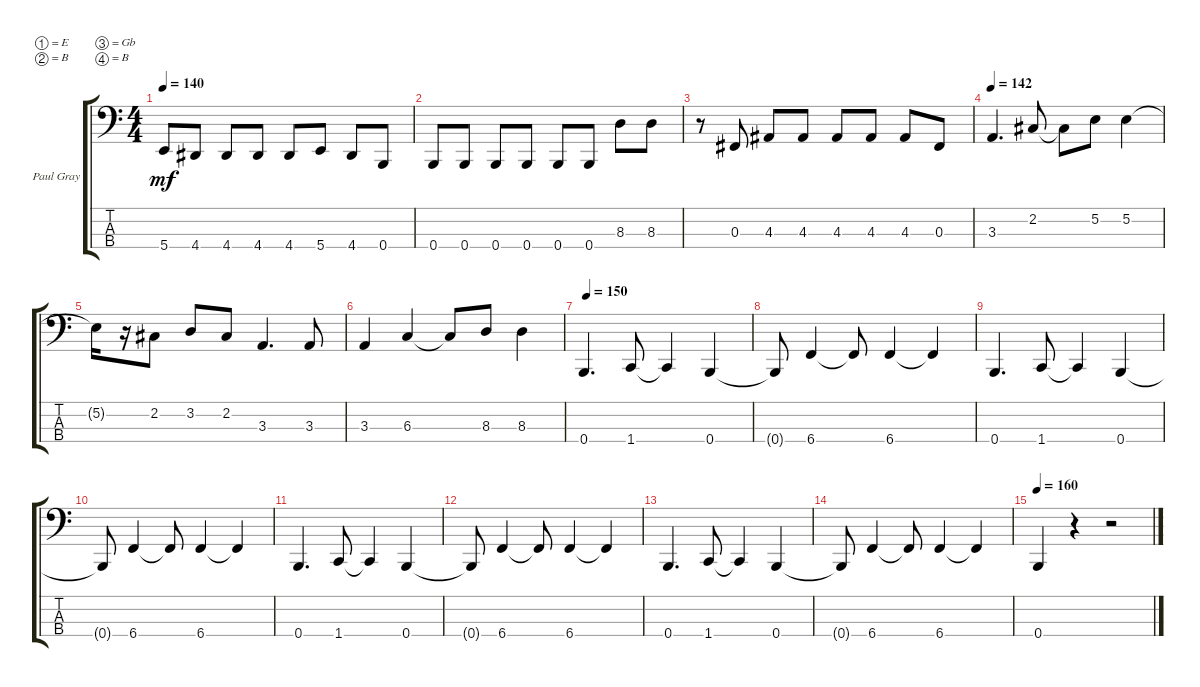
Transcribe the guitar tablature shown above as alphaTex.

\defaultSystemsLayout 4
\bracketExtendMode groupsimilarinstruments
\firstSystemTrackNameOrientation horizontal
\otherSystemsTrackNameOrientation horizontal
\track ("Paul Gray" "Paul Gray") {instrument electricbassfinger}
\staff {score tabs}
\tuning (E2 B1 Gb1 B0)
\ts (4 4)
\tempo 140
\clef f4
\ks c
5.4.8{dy mf} 4.4.8 4.4.8 4.4.8 4.4.8 5.4.8 4.4.8 0.4.8 |
0.4.8 0.4.8 0.4.8 0.4.8 0.4.8 0.4.8 8.3.8 8.3.8 |
r.8 0.3.8 4.3.8 4.3.8 4.3.8 4.3.8 4.3.8 0.3.8 |
\tempo 142
3.3.4{d} 2.2.8 2.2{t}.8 5.2.8 5.2.4 |
5.2{t}.16 r.16 2.2.8 3.2.8 2.2.8 3.3.4{d} 3.3.8 |
3.3.4 6.3.4 6.3{t}.8 8.3.8 8.3.4 |
\tempo (150 0.0232558)
0.4.4{d} 1.4.8 1.4{t}.4 0.4.4 |
0.4{t}.8 6.4.4 6.4{t}.8 6.4.4 6.4{t}.4 |
0.4.4{d} 1.4.8 1.4{t}.4 0.4.4 |
0.4{t}.8 6.4.4 6.4{t}.8 6.4.4 6.4{t}.4 |
0.4.4{d} 1.4.8 1.4{t}.4 0.4.4 |
0.4{t}.8 6.4.4 6.4{t}.8 6.4.4 6.4{t}.4 |
0.4.4{d} 1.4.8 1.4{t}.4 0.4.4 |
0.4{t}.8 6.4.4 6.4{t}.8 6.4.4 6.4{t}.4 |
\tempo 160
0.4.4 r.4 r.2
